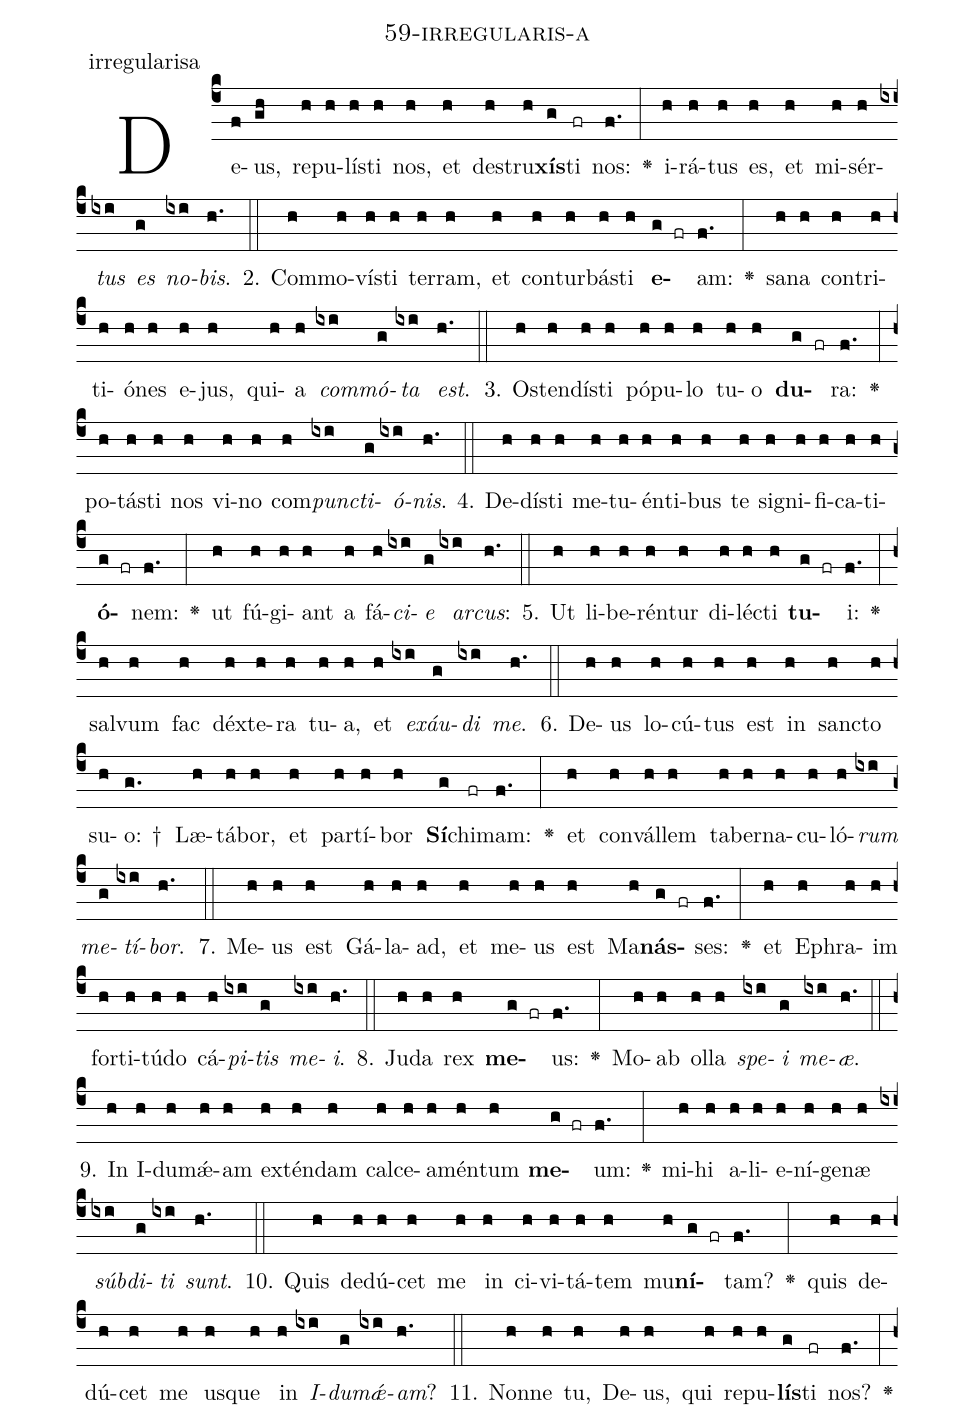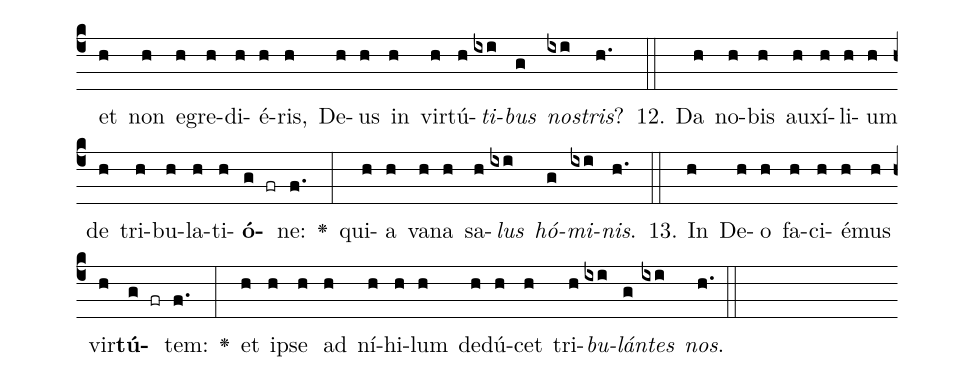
name: 59-irregularis-a;
annotation: irregularisa;
%%
(c4)De(f)us,(gh) re(h)pu(h)lís(h)ti(h) nos,(h) et(h) de(h)stru(h)<b>xís</b>(g)ti(fr) nos:(f.) <v>\greheightstar</v>(:) i(h)rá(h)tus(h) es,(h) et(h) mi(h)sér(h)<i>tus</i>(ixi) <i>es</i>(g) <i>no</i>(ixi)<i>bis</i>.(h.) (::)
2. Com(h)mo(h)vís(h)ti(h) ter(h)ram,(h) et(h) con(h)tur(h)bás(h)ti(h) <b>e</b>(g fr)am:(f.) <v>\greheightstar</v>(:) sa(h)na(h) con(h)tri(h)ti(h)ó(h)nes(h) e(h)jus,(h) qui(h)a(h) <i>com</i>(ixi)<i>mó</i>(g)<i>ta</i>(ixi) <i>est</i>.(h.) (::)
3. Os(h)ten(h)dís(h)ti(h) pó(h)pu(h)lo(h) tu(h)o(h) <b>du</b>(g fr)ra:(f.) <v>\greheightstar</v>(:) po(h)tás(h)ti(h) nos(h) vi(h)no(h) com(h)<i>punc</i>(ixi)<i>ti</i>(g)<i>ó</i>(ixi)<i>nis</i>.(h.) (::)
4. De(h)dís(h)ti(h) me(h)tu(h)én(h)ti(h)bus(h) te(h) si(h)gni(h)fi(h)ca(h)ti(h)<b>ó</b>(g fr)nem:(f.) <v>\greheightstar</v>(:) ut(h) fú(h)gi(h)ant(h) a(h) fá(h)<i>ci</i>(ixi)<i>e</i>(g) <i>ar</i>(ixi)<i>cus</i>:(h.) (::)
5. Ut(h) li(h)be(h)rén(h)tur(h) di(h)léc(h)ti(h) <b>tu</b>(g fr)i:(f.) <v>\greheightstar</v>(:) sal(h)vum(h) fac(h) déx(h)te(h)ra(h) tu(h)a,(h) et(h) <i>ex</i>(ixi)<i>áu</i>(g)<i>di</i>(ixi) <i>me</i>.(h.) (::)
6. De(h)us(h) lo(h)cú(h)tus(h) est(h) in(h) sanc(h)to(h) su(h)o: †(g.) Læ(h)tá(h)bor,(h) et(h) par(h)tí(h)bor(h) <b>Sí</b>(g)chi(fr)mam:(f.) <v>\greheightstar</v>(:) et(h) con(h)vál(h)lem(h) ta(h)ber(h)na(h)cu(h)ló(h)<i>rum</i>(ixi) <i>me</i>(g)<i>tí</i>(ixi)<i>bor</i>.(h.) (::)
7. Me(h)us(h) est(h) Gá(h)la(h)ad,(h) et(h) me(h)us(h) est(h) Ma(h)<b>nás</b>(g fr)ses:(f.) <v>\greheightstar</v>(:) et(h) E(h)phra(h)im(h) for(h)ti(h)tú(h)do(h) cá(h)<i>pi</i>(ixi)<i>tis</i>(g) <i>me</i>(ixi)<i>i</i>.(h.) (::)
8. Ju(h)da(h) rex(h) <b>me</b>(g fr)us:(f.) <v>\greheightstar</v>(:) Mo(h)ab(h) ol(h)la(h) <i>spe</i>(ixi)<i>i</i>(g) <i>me</i>(ixi)<i>æ</i>.(h.) (::)
9. In(h) I(h)du(h)mǽ(h)am(h) ex(h)tén(h)dam(h) cal(h)ce(h)a(h)mén(h)tum(h) <b>me</b>(g fr)um:(f.) <v>\greheightstar</v>(:) mi(h)hi(h) a(h)li(h)e(h)ní(h)ge(h)næ(h) <i>súb</i>(ixi)<i>di</i>(g)<i>ti</i>(ixi) <i>sunt</i>.(h.) (::)
10. Quis(h) de(h)dú(h)cet(h) me(h) in(h) ci(h)vi(h)tá(h)tem(h) mu(h)<b>ní</b>(g fr)tam?(f.) <v>\greheightstar</v>(:) quis(h) de(h)dú(h)cet(h) me(h) us(h)que(h) in(h) <i>I</i>(ixi)<i>du</i>(g)<i>mǽ</i>(ixi)<i>am</i>?(h.) (::)
11. Non(h)ne(h) tu,(h) De(h)us,(h) qui(h) re(h)pu(h)<b>lís</b>(g)ti(fr) nos?(f.) <v>\greheightstar</v>(:) et(h) non(h) e(h)gre(h)di(h)é(h)ris,(h) De(h)us(h) in(h) vir(h)tú(h)<i>ti</i>(ixi)<i>bus</i>(g) <i>nos</i>(ixi)<i>tris</i>?(h.) (::)
12. Da(h) no(h)bis(h) au(h)xí(h)li(h)um(h) de(h) tri(h)bu(h)la(h)ti(h)<b>ó</b>(g fr)ne:(f.) <v>\greheightstar</v>(:) qui(h)a(h) va(h)na(h) sa(h)<i>lus</i>(ixi) <i>hó</i>(g)<i>mi</i>(ixi)<i>nis</i>.(h.) (::)
13. In(h) De(h)o(h) fa(h)ci(h)é(h)mus(h) vir(h)<b>tú</b>(g fr)tem:(f.) <v>\greheightstar</v>(:) et(h) ip(h)se(h) ad(h) ní(h)hi(h)lum(h) de(h)dú(h)cet(h) tri(h)<i>bu</i>(ixi)<i>lán</i>(g)<i>tes</i>(ixi) <i>nos</i>.(h.) (::)
